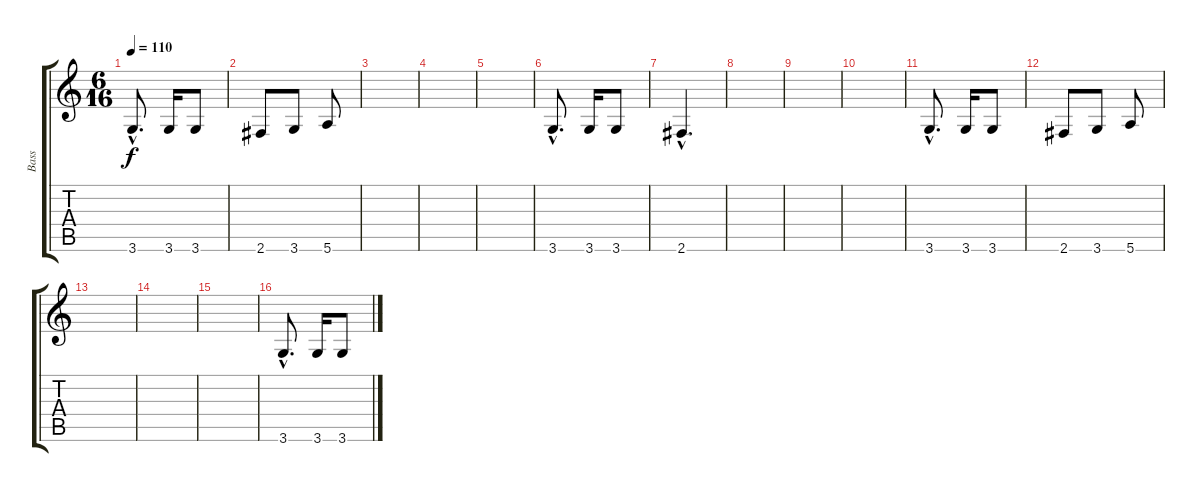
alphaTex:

\track ("Bass" "Bass") {instrument electricbassfinger}
\staff {score tabs}
\tuning (E4 B3 G3 D3 A2 E2) {hide}
\ts (6 16)
\tempo 110
\clef g2
\ks c
3.6{hac}.8{d dy f} 3.6.16 3.6.8 |
2.6.8 3.6.8 5.6.8 |
|
|
|
3.6{hac}.8{d} 3.6.16 3.6.8 |
2.6{hac}.4{d} |
|
|
|
3.6{hac}.8{d} 3.6.16 3.6.8 |
2.6.8 3.6.8 5.6.8 |
|
|
|
3.6{hac}.8{d} 3.6.16 3.6.8
